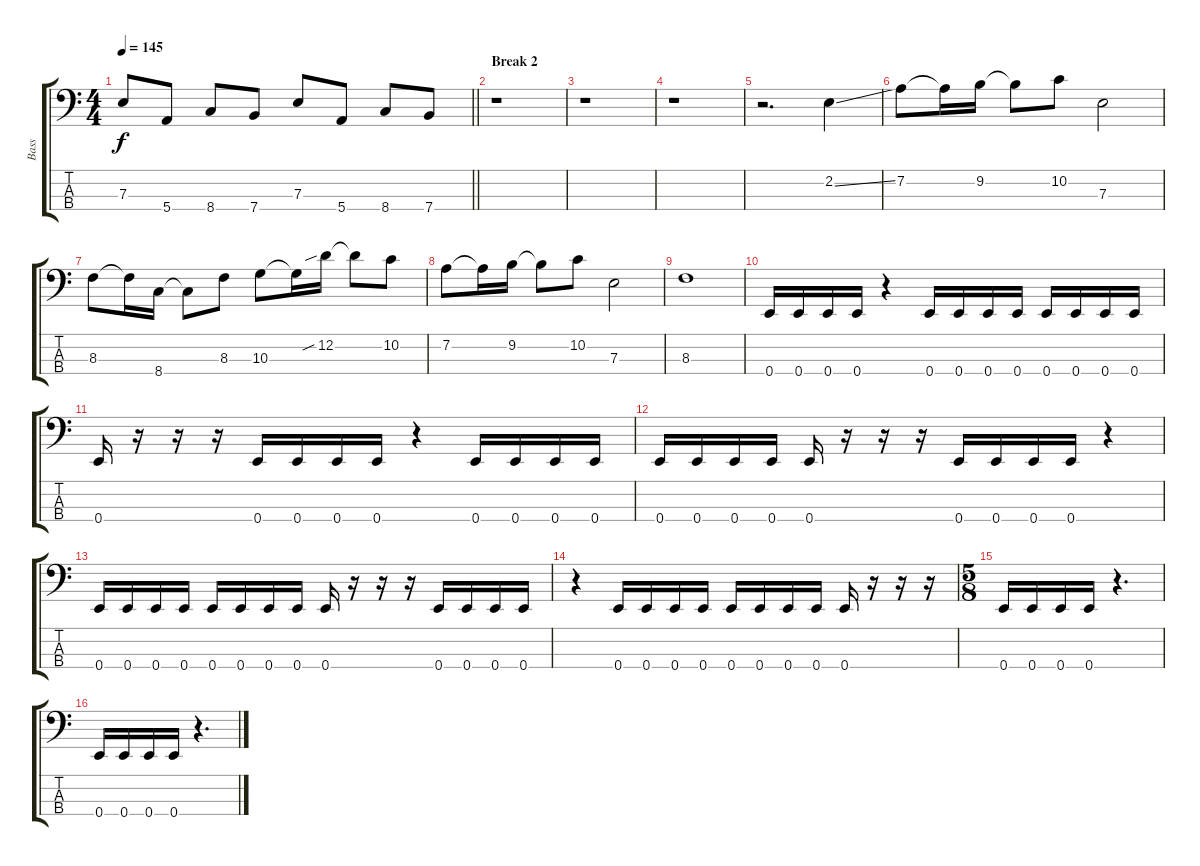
\track ("Bass" "Bass") {instrument electricbassfinger}
\staff {score tabs}
\tuning (G2 D2 A1 E1) {hide}
\ts (4 4)
\tempo 145
\clef f4
\barLineRight lightlight
\ks c
7.3.8{dy f} 5.4.8 8.4.8 7.4.8 7.3.8 5.4.8 8.4.8 7.4.8 |
\section ("" "Break 2")
r.1 |
r.1 |
r.1 |
r.2{d} 2.2{ss}.4 |
7.2.8 7.2{t}.16 9.2.16 9.2{t}.8 10.2.8 7.3.2 |
8.3.8 8.3{t}.16 8.4.16 8.4{t}.8 8.3.8 10.3.8 10.3{t}.16 12.2{sib}.16 12.2{t}.8 10.2.8 |
7.2.8 7.2{t}.16 9.2.16 9.2{t}.8 10.2.8 7.3.2 |
8.3.1 |
0.4.16 0.4.16 0.4.16 0.4.16 r.4 0.4.16 0.4.16 0.4.16 0.4.16 0.4.16 0.4.16 0.4.16 0.4.16 |
0.4.16 r.16 r.16 r.16 0.4.16 0.4.16 0.4.16 0.4.16 r.4 0.4.16 0.4.16 0.4.16 0.4.16 |
0.4.16 0.4.16 0.4.16 0.4.16 0.4.16 r.16 r.16 r.16 0.4.16 0.4.16 0.4.16 0.4.16 r.4 |
0.4.16 0.4.16 0.4.16 0.4.16 0.4.16 0.4.16 0.4.16 0.4.16 0.4.16 r.16 r.16 r.16 0.4.16 0.4.16 0.4.16 0.4.16 |
r.4 0.4.16 0.4.16 0.4.16 0.4.16 0.4.16 0.4.16 0.4.16 0.4.16 0.4.16 r.16 r.16 r.16 |
\ts (5 8)
0.4.16 0.4.16 0.4.16 0.4.16 r.4{d} |
0.4.16 0.4.16 0.4.16 0.4.16 r.4{d}
